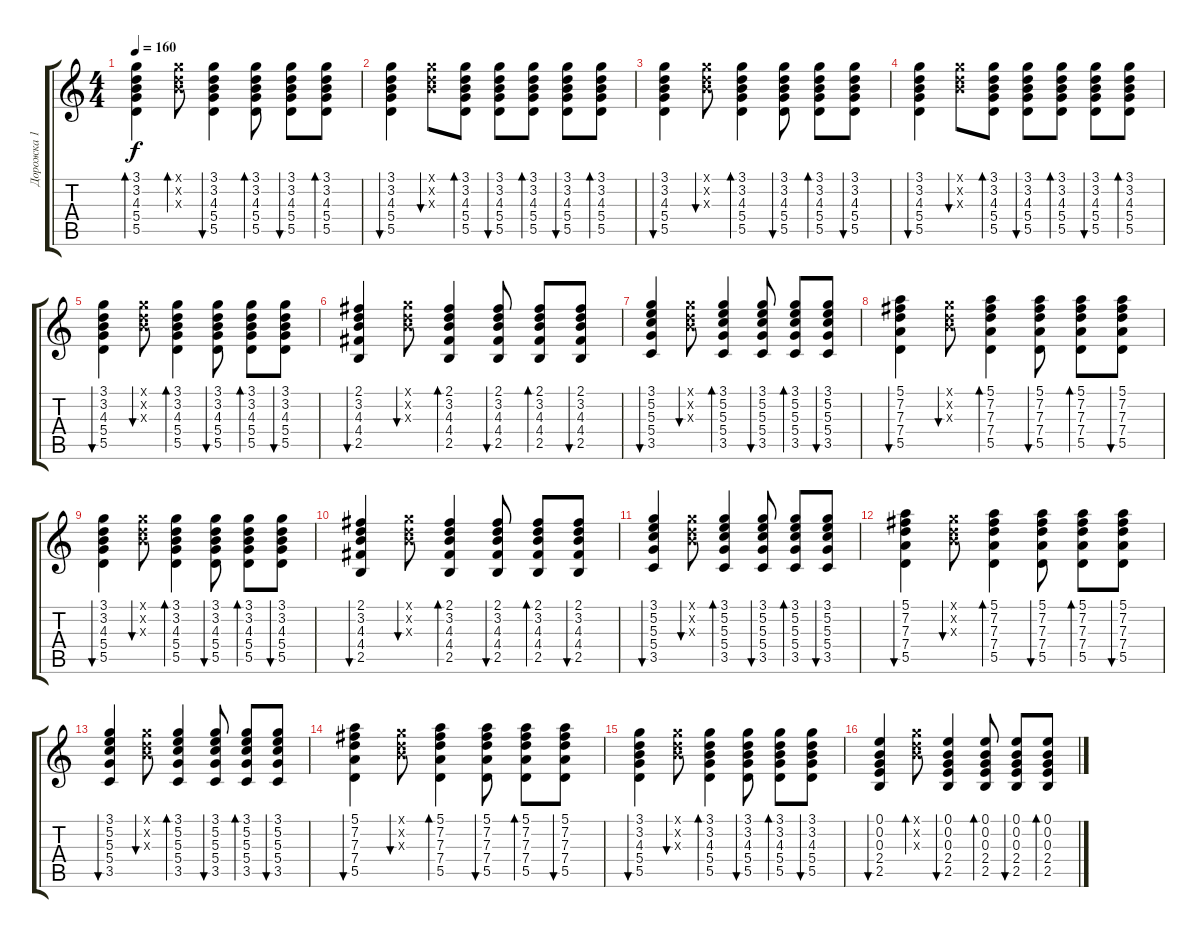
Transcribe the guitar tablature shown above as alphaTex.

\track ("Дорожка 1" "Дорожка 1") {instrument acousticguitarsteel}
\staff {score tabs}
\tuning (E4 B3 G3 D3 A2 E2) {hide}
\ts (4 4)
\tempo 160
\clef g2
\ks c
(3.1 3.2 4.3 5.4 5.5).4{bd 60 dy f instrument acousticguitarsteel} (3.1{x} 3.2{x} 4.3{x}).8{bd 60} (3.1 3.2 4.3 5.4 5.5).4{bu 60} (3.1 3.2 4.3 5.4 5.5).8{bd 60} (3.1 3.2 4.3 5.4 5.5).8{bu 60} (3.1 3.2 4.3 5.4 5.5).8{bd 60} |
(3.1 3.2 4.3 5.4 5.5).4{bu 60} (3.1{x} 3.2{x} 4.3{x}).8{bu 60} (3.1 3.2 4.3 5.4 5.5).8{bd 60} (3.1 3.2 4.3 5.4 5.5).8{bu 60} (3.1 3.2 4.3 5.4 5.5).8{bd 60} (3.1 3.2 4.3 5.4 5.5).8{bu 60} (3.1 3.2 4.3 5.4 5.5).8{bd 60} |
(3.1 3.2 4.3 5.4 5.5).4{bu 60} (3.1{x} 3.2{x} 4.3{x}).8{bu 60} (3.1 3.2 4.3 5.4 5.5).4{bd 60} (3.1 3.2 4.3 5.4 5.5).8{bu 60} (3.1 3.2 4.3 5.4 5.5).8{bd 60} (3.1 3.2 4.3 5.4 5.5).8{bu 60} |
(3.1 3.2 4.3 5.4 5.5).4{bu 60} (3.1{x} 3.2{x} 4.3{x}).8{bu 60} (3.1 3.2 4.3 5.4 5.5).8{bd 60} (3.1 3.2 4.3 5.4 5.5).8{bu 60} (3.1 3.2 4.3 5.4 5.5).8{bd 60} (3.1 3.2 4.3 5.4 5.5).8{bu 60} (3.1 3.2 4.3 5.4 5.5).8{bd 60} |
(3.1 3.2 4.3 5.4 5.5).4{bu 60} (3.1{x} 3.2{x} 4.3{x}).8{bu 60} (3.1 3.2 4.3 5.4 5.5).4{bd 60} (3.1 3.2 4.3 5.4 5.5).8{bu 60} (3.1 3.2 4.3 5.4 5.5).8{bd 60} (3.1 3.2 4.3 5.4 5.5).8{bu 60} |
(2.1 3.2 4.3 4.4 2.5).4{bu 60} (3.1{x} 3.2{x} 4.3{x}).8{bu 60} (2.1 3.2 4.3 4.4 2.5).4{bd 60} (2.1 3.2 4.3 4.4 2.5).8{bu 60} (2.1 3.2 4.3 4.4 2.5).8{bd 60} (2.1 3.2 4.3 4.4 2.5).8{bu 60} |
(3.1 5.2 5.3 5.4 3.5).4{bu 60} (3.1{x} 3.2{x} 4.3{x}).8{bu 60} (3.1 5.2 5.3 5.4 3.5).4{bd 60} (3.1 5.2 5.3 5.4 3.5).8{bu 60} (3.1 5.2 5.3 5.4 3.5).8{bd 60} (3.1 5.2 5.3 5.4 3.5).8{bu 60} |
(5.1 7.2 7.3 7.4 5.5).4{bu 60} (3.1{x} 3.2{x} 4.3{x}).8{bu 60} (5.1 7.2 7.3 7.4 5.5).4{bd 60} (5.1 7.2 7.3 7.4 5.5).8{bu 60} (5.1 7.2 7.3 7.4 5.5).8{bd 60} (5.1 7.2 7.3 7.4 5.5).8{bu 60} |
(3.1 3.2 4.3 5.4 5.5).4{bu 60} (3.1{x} 3.2{x} 4.3{x}).8{bu 60} (3.1 3.2 4.3 5.4 5.5).4{bd 60} (3.1 3.2 4.3 5.4 5.5).8{bu 60} (3.1 3.2 4.3 5.4 5.5).8{bd 60} (3.1 3.2 4.3 5.4 5.5).8{bu 60} |
(2.1 3.2 4.3 4.4 2.5).4{bu 60} (3.1{x} 3.2{x} 4.3{x}).8{bu 60} (2.1 3.2 4.3 4.4 2.5).4{bd 60} (2.1 3.2 4.3 4.4 2.5).8{bu 60} (2.1 3.2 4.3 4.4 2.5).8{bd 60} (2.1 3.2 4.3 4.4 2.5).8{bu 60} |
(3.1 5.2 5.3 5.4 3.5).4{bu 60} (3.1{x} 3.2{x} 4.3{x}).8{bu 60} (3.1 5.2 5.3 5.4 3.5).4{bd 60} (3.1 5.2 5.3 5.4 3.5).8{bu 60} (3.1 5.2 5.3 5.4 3.5).8{bd 60} (3.1 5.2 5.3 5.4 3.5).8{bu 60} |
(5.1 7.2 7.3 7.4 5.5).4{bu 60} (3.1{x} 3.2{x} 4.3{x}).8{bu 60} (5.1 7.2 7.3 7.4 5.5).4{bd 60} (5.1 7.2 7.3 7.4 5.5).8{bu 60} (5.1 7.2 7.3 7.4 5.5).8{bd 60} (5.1 7.2 7.3 7.4 5.5).8{bu 60} |
(3.1 5.2 5.3 5.4 3.5).4{bu 60} (3.1{x} 3.2{x} 4.3{x}).8{bu 60} (3.1 5.2 5.3 5.4 3.5).4{bd 60} (3.1 5.2 5.3 5.4 3.5).8{bu 60} (3.1 5.2 5.3 5.4 3.5).8{bd 60} (3.1 5.2 5.3 5.4 3.5).8{bu 60} |
(5.1 7.2 7.3 7.4 5.5).4{bu 60} (3.1{x} 3.2{x} 4.3{x}).8{bu 60} (5.1 7.2 7.3 7.4 5.5).4{bd 60} (5.1 7.2 7.3 7.4 5.5).8{bu 60} (5.1 7.2 7.3 7.4 5.5).8{bd 60} (5.1 7.2 7.3 7.4 5.5).8{bu 60} |
(3.1 3.2 4.3 5.4 5.5).4{bu 60} (3.1{x} 3.2{x} 4.3{x}).8{bu 60} (3.1 3.2 4.3 5.4 5.5).4{bd 60} (3.1 3.2 4.3 5.4 5.5).8{bu 60} (3.1 3.2 4.3 5.4 5.5).8{bd 60} (3.1 3.2 4.3 5.4 5.5).8{bu 60} |
(0.1 0.2 0.3 2.4 2.5).4{bu 60} (3.1{x} 3.2{x} 4.3{x}).8{bd 60} (0.1 0.2 0.3 2.4 2.5).4{bu 60} (0.1 0.2 0.3 2.4 2.5).8{bd 60} (0.1 0.2 0.3 2.4 2.5).8{bu 60} (0.1 0.2 0.3 2.4 2.5).8{bd 60}
